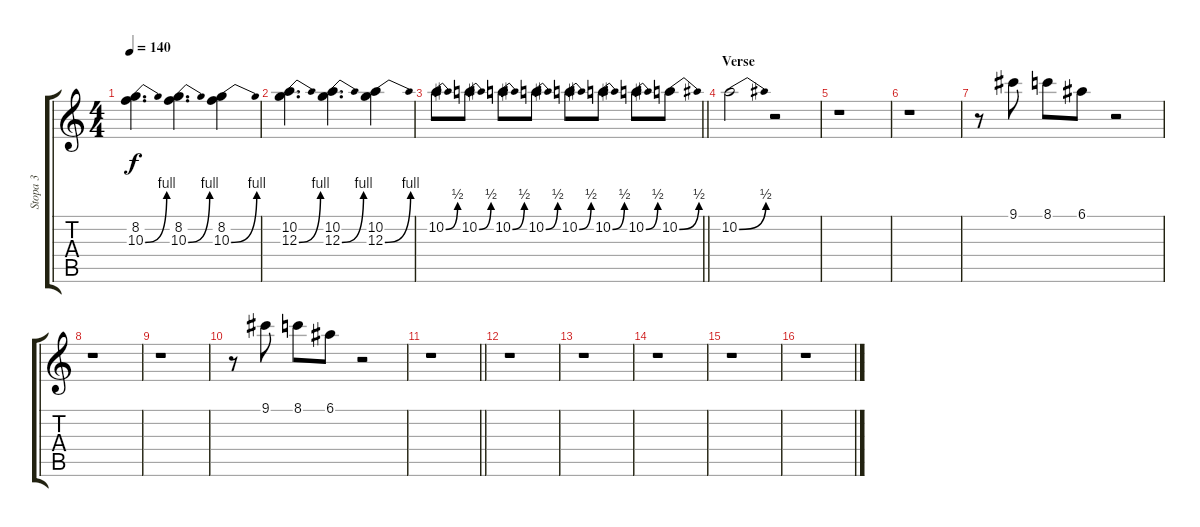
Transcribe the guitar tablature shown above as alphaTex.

\track ("Stopa 3" "Stopa 3") {instrument overdrivenguitar}
\staff {score tabs}
\tuning (E4 B3 G3 D3 A2 E2) {hide}
\ts (4 4)
\tempo 140
\clef g2
\ks c
(8.2 10.3{be (bend 0 0 60 4)}).4{d dy f} (8.2 10.3{be (bend 0 0 60 4)}).4{d} (8.2 10.3{be (bend 0 0 60 4)}).4 |
(10.2 12.3{be (bend 0 0 60 4)}).4{d} (10.2 12.3{be (bend 0 0 60 4)}).4{d} (10.2 12.3{be (bend 0 0 60 4)}).4 |
\barLineRight lightlight
10.2{be (bend 0 0 60 2)}.8 10.2{be (bend 0 0 60 2)}.8 10.2{be (bend 0 0 60 2)}.8 10.2{be (bend 0 0 60 2)}.8 10.2{be (bend 0 0 60 2)}.8 10.2{be (bend 0 0 60 2)}.8 10.2{be (bend 0 0 60 2)}.8 10.2{be (bend 0 0 60 2)}.8 |
\section ("" "Verse")
10.2{be (bend 0 0 60 2)}.2 r.2 |
r.1 |
r.1 |
r.8 9.1.8 8.1.8 6.1.8 r.2 |
r.1 |
r.1 |
r.8 9.1.8 8.1.8 6.1.8 r.2 |
\barLineRight lightlight
r.1 |
r.1 |
r.1 |
r.1 |
r.1 |
r.1
